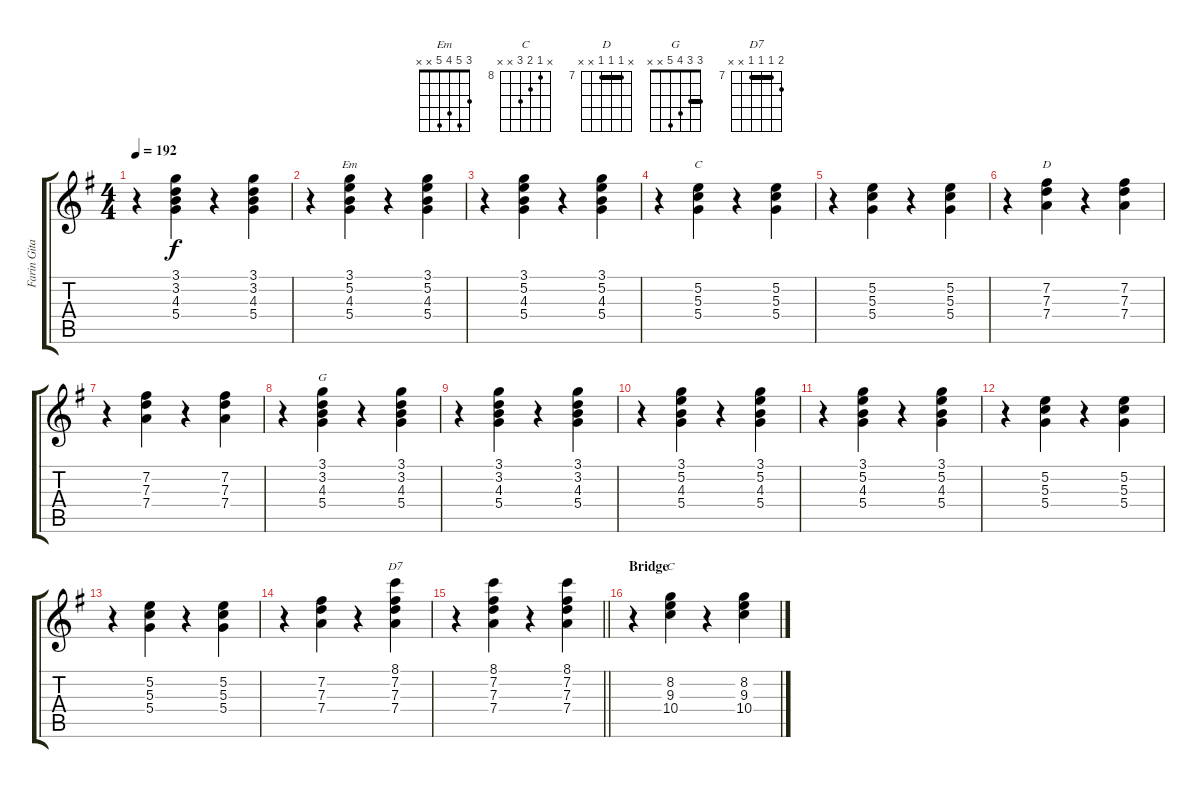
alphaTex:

\track ("Farin Gitarre" "Farin Gita") {instrument electricguitarclean}
\staff {score tabs}
\tuning (E4 B3 G3 D3 A2 E2) {hide}
\chord ("Em" 3 5 4 5 x x)
\chord ("C" x 5 5 5 x x) {barre 5}
\chord ("D" x 7 7 7 x x) {firstfret 7 barre 7}
\chord ("G" 3 3 4 5 x x) {barre 3}
\chord ("D7" 8 7 7 7 x x) {firstfret 7 barre 7}
\chord ("C" x 8 9 10 x x) {firstfret 8}
\ts (4 4)
\tempo 192
\clef g2
\ks g
r.4{dy f} (3.1 3.2 4.3 5.4).4 r.4 (3.1 3.2 4.3 5.4).4 |
r.4 (3.1 5.2 4.3 5.4).4{ch "Em"} r.4 (3.1 5.2 4.3 5.4).4 |
r.4 (3.1 5.2 4.3 5.4).4 r.4 (3.1 5.2 4.3 5.4).4 |
r.4 (5.2 5.3 5.4).4{ch "C"} r.4 (5.2 5.3 5.4).4 |
r.4 (5.2 5.3 5.4).4 r.4 (5.2 5.3 5.4).4 |
r.4 (7.2 7.3 7.4).4{ch "D"} r.4 (7.2 7.3 7.4).4 |
r.4 (7.2 7.3 7.4).4 r.4 (7.2 7.3 7.4).4 |
r.4 (3.1 3.2 4.3 5.4).4{ch "G"} r.4 (3.1 3.2 4.3 5.4).4 |
r.4 (3.1 3.2 4.3 5.4).4 r.4 (3.1 3.2 4.3 5.4).4 |
r.4 (3.1 5.2 4.3 5.4).4 r.4 (3.1 5.2 4.3 5.4).4 |
r.4 (3.1 5.2 4.3 5.4).4 r.4 (3.1 5.2 4.3 5.4).4 |
r.4 (5.2 5.3 5.4).4 r.4 (5.2 5.3 5.4).4 |
r.4 (5.2 5.3 5.4).4 r.4 (5.2 5.3 5.4).4 |
r.4 (7.2 7.3 7.4).4 r.4 (8.1 7.2 7.3 7.4).4{ch "D7"} |
\barLineRight lightlight
r.4 (8.1 7.2 7.3 7.4).4 r.4 (8.1 7.2 7.3 7.4).4 |
\section ("" "Bridge")
r.4 (8.2 9.3 10.4).4{ch "C"} r.4 (8.2 9.3 10.4).4
